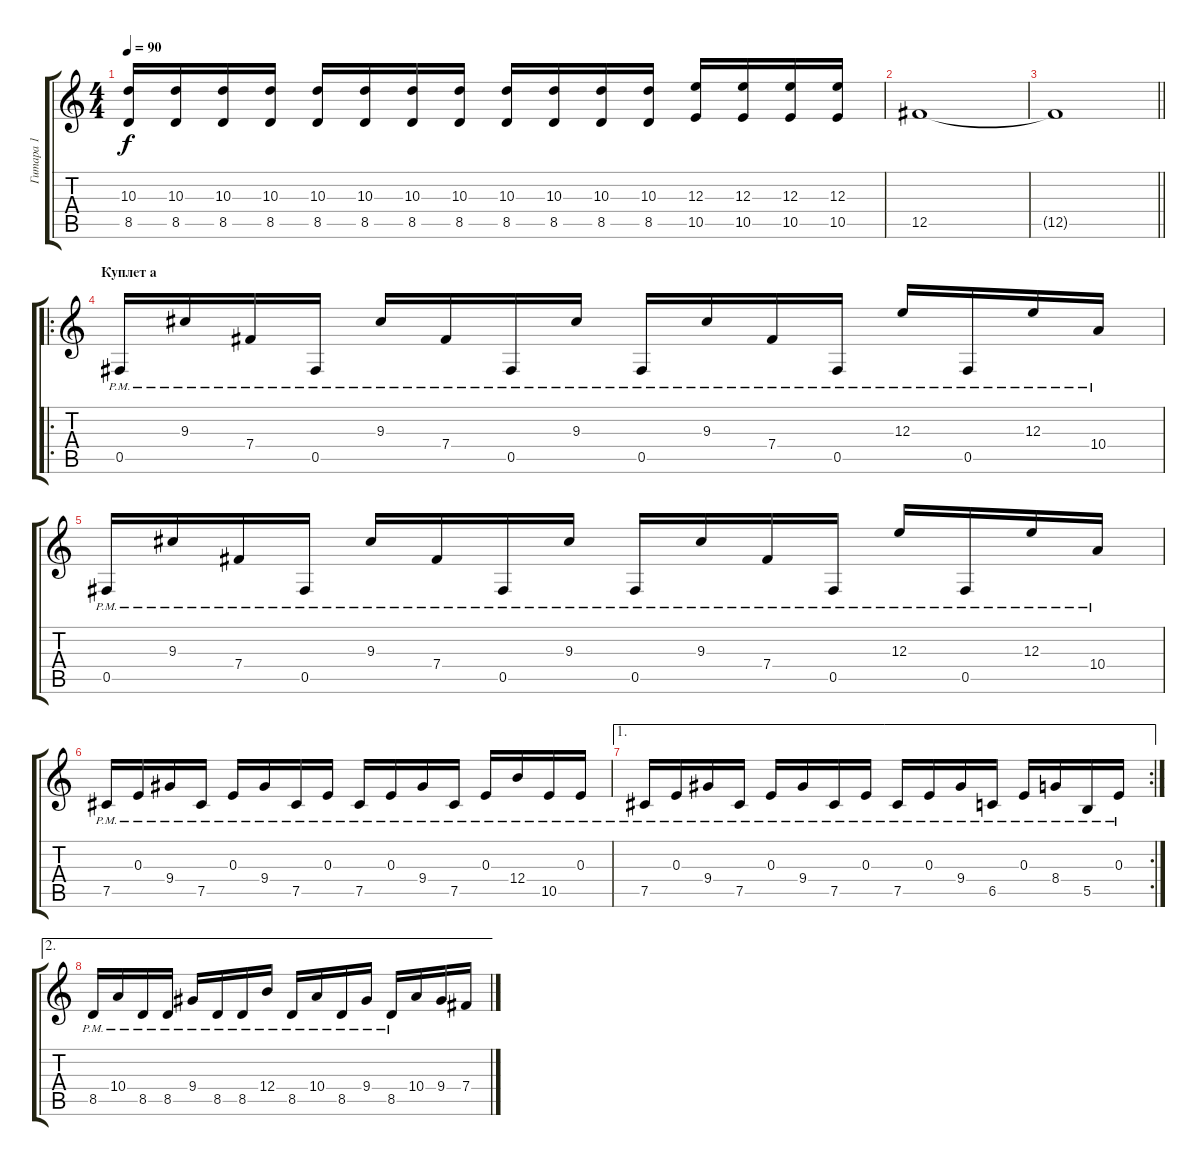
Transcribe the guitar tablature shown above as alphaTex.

\track ("Гитара 1" "Гитара 1") {instrument distortionguitar}
\staff {score tabs}
\tuning (Db4 Ab3 E3 B2 Gb2 Db2) {hide}
\ts (4 4)
\tempo 90
\clef g2
\ks c
(10.3 8.5).16{dy f} (10.3 8.5).16 (10.3 8.5).16 (10.3 8.5).16 (10.3 8.5).16 (10.3 8.5).16 (10.3 8.5).16 (10.3 8.5).16 (10.3 8.5).16 (10.3 8.5).16 (10.3 8.5).16 (10.3 8.5).16 (12.3 10.5).16 (12.3 10.5).16 (12.3 10.5).16 (12.3 10.5).16 |
12.5.1 |
\barLineRight lightlight
12.5{t}.1 |
\ro
\section ("" "Куплет a")
0.5{pm}.16 9.3{pm}.16 7.4{pm}.16 0.5{pm}.16 9.3{pm}.16 7.4{pm}.16 0.5{pm}.16 9.3{pm}.16 0.5{pm}.16 9.3{pm}.16 7.4{pm}.16 0.5{pm}.16 12.3{pm}.16 0.5{pm}.16 12.3{pm}.16 10.4{pm}.16 |
0.5{pm}.16 9.3{pm}.16 7.4{pm}.16 0.5{pm}.16 9.3{pm}.16 7.4{pm}.16 0.5{pm}.16 9.3{pm}.16 0.5{pm}.16 9.3{pm}.16 7.4{pm}.16 0.5{pm}.16 12.3{pm}.16 0.5{pm}.16 12.3{pm}.16 10.4{pm}.16 |
7.5{pm}.16 0.3{pm}.16 9.4{pm}.16 7.5{pm}.16 0.3{pm}.16 9.4{pm}.16 7.5{pm}.16 0.3{pm}.16 7.5{pm}.16 0.3{pm}.16 9.4{pm}.16 7.5{pm}.16 0.3{pm}.16 12.4{pm}.16 10.5{pm}.16 0.3{pm}.16 |
\ae 1
\rc 2
7.5{pm}.16 0.3{pm}.16 9.4{pm}.16 7.5{pm}.16 0.3{pm}.16 9.4{pm}.16 7.5{pm}.16 0.3{pm}.16 7.5{pm}.16 0.3{pm}.16 9.4{pm}.16 6.5{pm}.16 0.3{pm}.16 8.4{pm}.16 5.5{pm}.16 0.3{pm}.16 |
\ae 2
8.5{pm}.16 10.4{pm}.16 8.5{pm}.16 8.5{pm}.16 9.4{pm}.16 8.5{pm}.16 8.5{pm}.16 12.4{pm}.16 8.5{pm}.16 10.4{pm}.16 8.5{pm}.16 9.4{pm}.16 8.5{pm}.16 10.4.16 9.4.16 7.4.16
